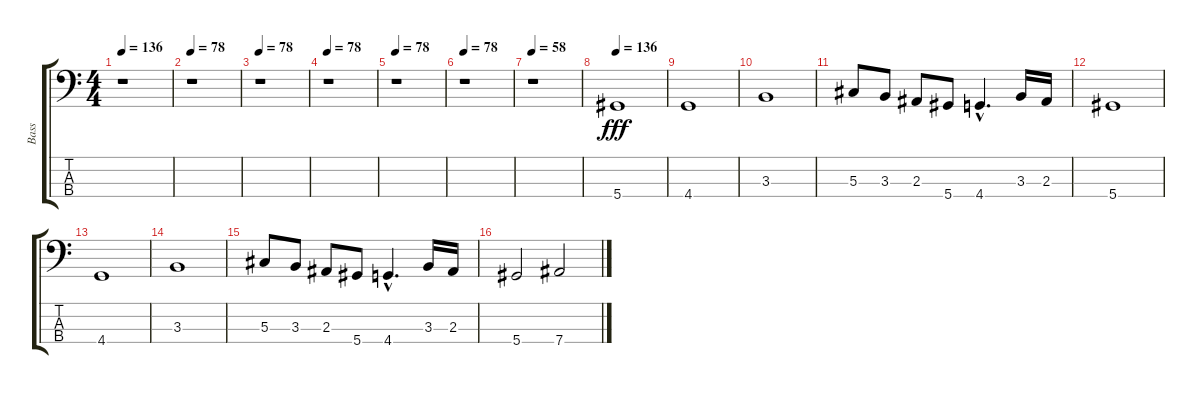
\track ("Bass" "Bass") {instrument electricbassfinger}
\staff {score tabs}
\tuning (Gb2 Db2 Ab1 Eb1) {hide}
\ts (4 4)
\tempo 136
\clef f4
\ks c
r.1{dy fff instrument electricbassfinger} |
\tempo 78
r.1 |
\tempo 78
r.1 |
\tempo 78
r.1 |
\tempo 78
r.1 |
\tempo 78
r.1 |
\tempo 58
r.1 |
\tempo 136
5.4.1 |
4.4.1 |
3.3.1 |
5.3.8 3.3.8 2.3.8 5.4.8 4.4{hac}.4{d} 3.3.16 2.3.16 |
5.4.1 |
4.4.1 |
3.3.1 |
5.3.8 3.3.8 2.3.8 5.4.8 4.4{hac}.4{d} 3.3.16 2.3.16 |
5.4.2 7.4.2
